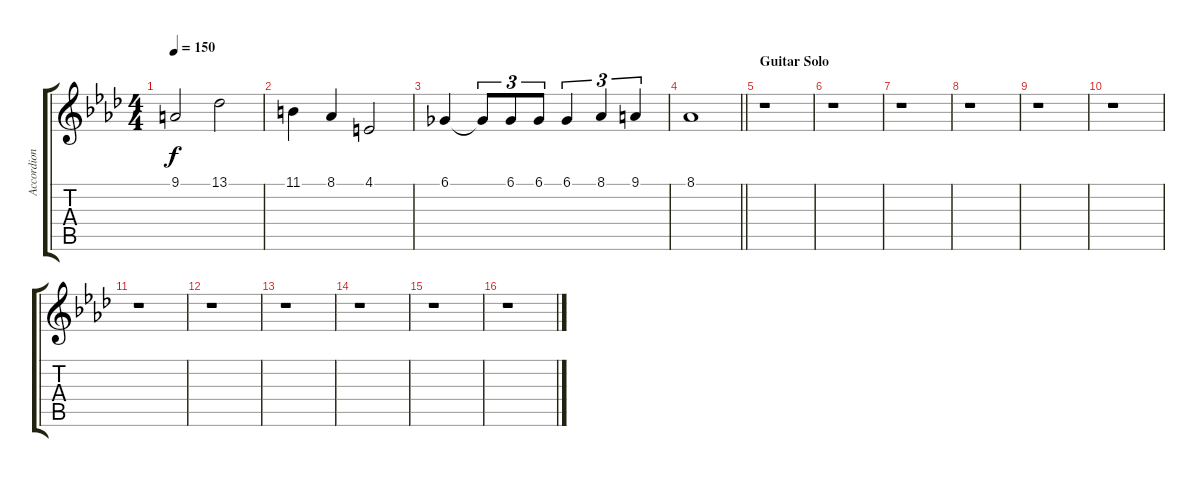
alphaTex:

\track ("Accordion" "Accordion") {instrument accordion}
\staff {score tabs}
\tuning (C4 G3 Eb3 Bb2 F2 C2) {hide}
\ts (4 4)
\tempo 150
\clef g2
\ks fminor
9.1.2{dy f} 13.1.2 |
11.1.4 8.1.4 4.1.2 |
6.1.4 6.1{t}.8{tu (3 2)} 6.1.8{tu (3 2)} 6.1.8{tu (3 2)} 6.1.4{tu (3 2)} 8.1.4{tu (3 2)} 9.1.4{tu (3 2)} |
\barLineRight lightlight
8.1.1 |
\section ("" "Guitar Solo")
r.1 |
r.1 |
r.1 |
r.1 |
r.1 |
r.1 |
r.1 |
r.1 |
r.1 |
r.1 |
r.1 |
r.1
